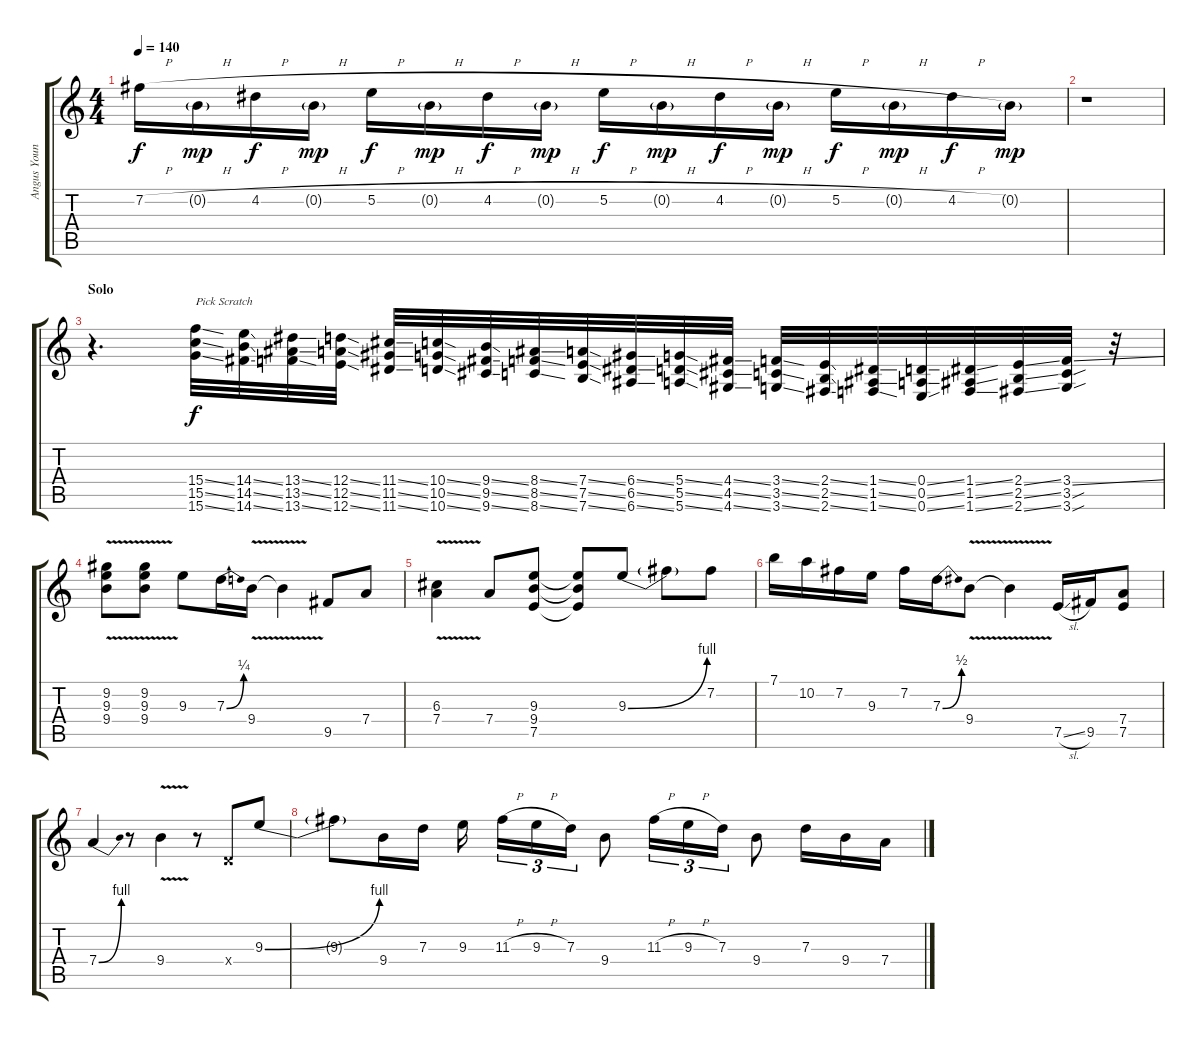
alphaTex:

\track ("Angus Young" "Angus Youn") {instrument distortionguitar}
\staff {score tabs}
\tuning (E4 B3 G3 D3 A2 E2) {hide}
\ts (4 4)
\tempo 140
\clef g2
\ks c
7.2{h}.16{dy f} 0.2{h g}.16{dy mp} 4.2{h}.16{dy f} 0.2{h g}.16{dy mp} 5.2{h}.16{dy f} 0.2{h g}.16{dy mp} 4.2{h}.16{dy f} 0.2{h g}.16{dy mp} 5.2{h}.16{dy f} 0.2{h g}.16{dy mp} 4.2{h}.16{dy f} 0.2{h g}.16{dy mp} 5.2{h}.16{dy f} 0.2{h g}.16{dy mp} 4.2{h}.16{dy f} 0.2{g}.16{dy mp} |
r.1 |
\section ("" "Solo")
r.4{d instrument guitarfretnoise} (15.4{ss} 15.5{ss} 15.6{ss}).32{txt "Pick Scratch" dy f} (14.4{ss} 14.5{ss} 14.6{ss}).32 (13.4{ss} 13.5{ss} 13.6{ss}).32 (12.4{ss} 12.5{ss} 12.6{ss}).32 (11.4{ss} 11.5{ss} 11.6{ss}).32 (10.4{ss} 10.5{ss} 10.6{ss}).32 (9.4{ss} 9.5{ss} 9.6{ss}).32 (8.4{ss} 8.5{ss} 8.6{ss}).32 (7.4{ss} 7.5{ss} 7.6{ss}).32 (6.4{ss} 6.5{ss} 6.6{ss}).32 (5.4{ss} 5.5{ss} 5.6{ss}).32 (4.4{ss} 4.5{ss} 4.6{ss}).32 (3.4{ss} 3.5{ss} 3.6{ss}).32 (2.4{ss} 2.5{ss} 2.6{ss}).32 (1.4{ss} 1.5{ss} 1.6{ss}).32 (0.4{ss} 0.5{ss} 0.6{ss}).32 (1.4{ss} 1.5{ss} 1.6{ss}).32 (2.4{ss} 2.5{ss} 2.6{ss}).32 (3.4{ss} 3.5{sou} 3.6{sou}).32 r.32 |
(9.2{v} 9.3{v} 9.4{v}).8{volume 16 instrument distortionguitar} (9.2{v} 9.3{v} 9.4{v}).8 9.3.8 7.3{be (bend 0 0 60 1)}.16 9.4{v}.16 9.4{t}.4 9.5.8 7.4.8 |
(6.3{v} 7.4{v}).4 7.4.8 (9.3 9.4 7.5).8 (9.3{t} 9.4{t} 7.5{t}).8 9.3{be (bend 0 0 60 4)}.8 9.3{t}.8 7.2.8 |
7.1.16 10.2.16 7.2.16 9.3.16 7.2.16 7.3{be (bend 0 0 60 2)}.16 9.4{v}.8 9.4{t}.4 7.5{sl}.16 9.5.16 (7.4 7.5).8 |
7.4{be (bend 0 0 60 4)}.4 r.8 9.4{v}.4 r.8 0.4{x}.8 9.3{be (bend 0 0 60 4)}.8 |
9.3{t}.8 9.4.16 7.3.16 9.3.16 11.3{h}.16{tu (3 2)} 9.3{h}.16{tu (3 2)} 7.3.16{tu (3 2)} 9.4.8 11.3{h}.16{tu (3 2)} 9.3{h}.16{tu (3 2)} 7.3.16{tu (3 2)} 9.4.8 7.3.16 9.4.16 7.4.16
